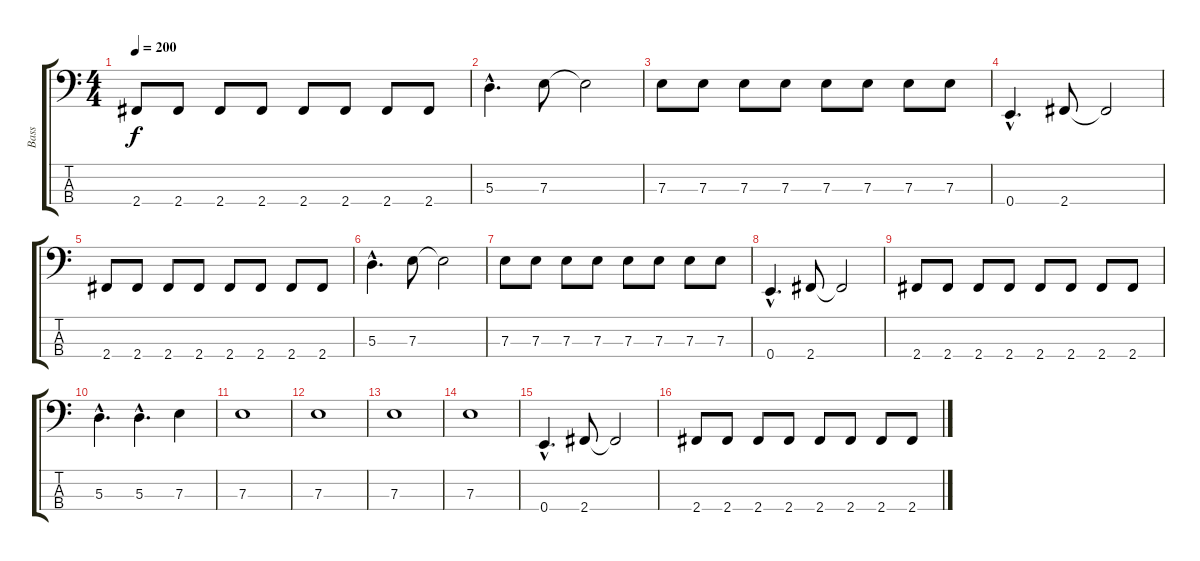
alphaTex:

\track ("Bass" "Bass") {instrument electricbasspick}
\staff {score tabs}
\tuning (G2 D2 A1 E1) {hide}
\ts (4 4)
\tempo 200
\clef f4
\ks c
2.4.8{dy f} 2.4.8 2.4.8 2.4.8 2.4.8 2.4.8 2.4.8 2.4.8 |
5.3{hac}.4{d} 7.3.8 7.3{t}.2 |
7.3.8 7.3.8 7.3.8 7.3.8 7.3.8 7.3.8 7.3.8 7.3.8 |
0.4{hac}.4{d} 2.4.8 2.4{t}.2 |
2.4.8 2.4.8 2.4.8 2.4.8 2.4.8 2.4.8 2.4.8 2.4.8 |
5.3{hac}.4{d} 7.3.8 7.3{t}.2 |
7.3.8 7.3.8 7.3.8 7.3.8 7.3.8 7.3.8 7.3.8 7.3.8 |
0.4{hac}.4{d} 2.4.8 2.4{t}.2 |
2.4.8 2.4.8 2.4.8 2.4.8 2.4.8 2.4.8 2.4.8 2.4.8 |
5.3{hac}.4{d} 5.3{hac}.4{d} 7.3.4 |
7.3.1 |
7.3.1 |
7.3.1 |
7.3.1 |
0.4{hac}.4{d} 2.4.8 2.4{t}.2 |
2.4.8 2.4.8 2.4.8 2.4.8 2.4.8 2.4.8 2.4.8 2.4.8
